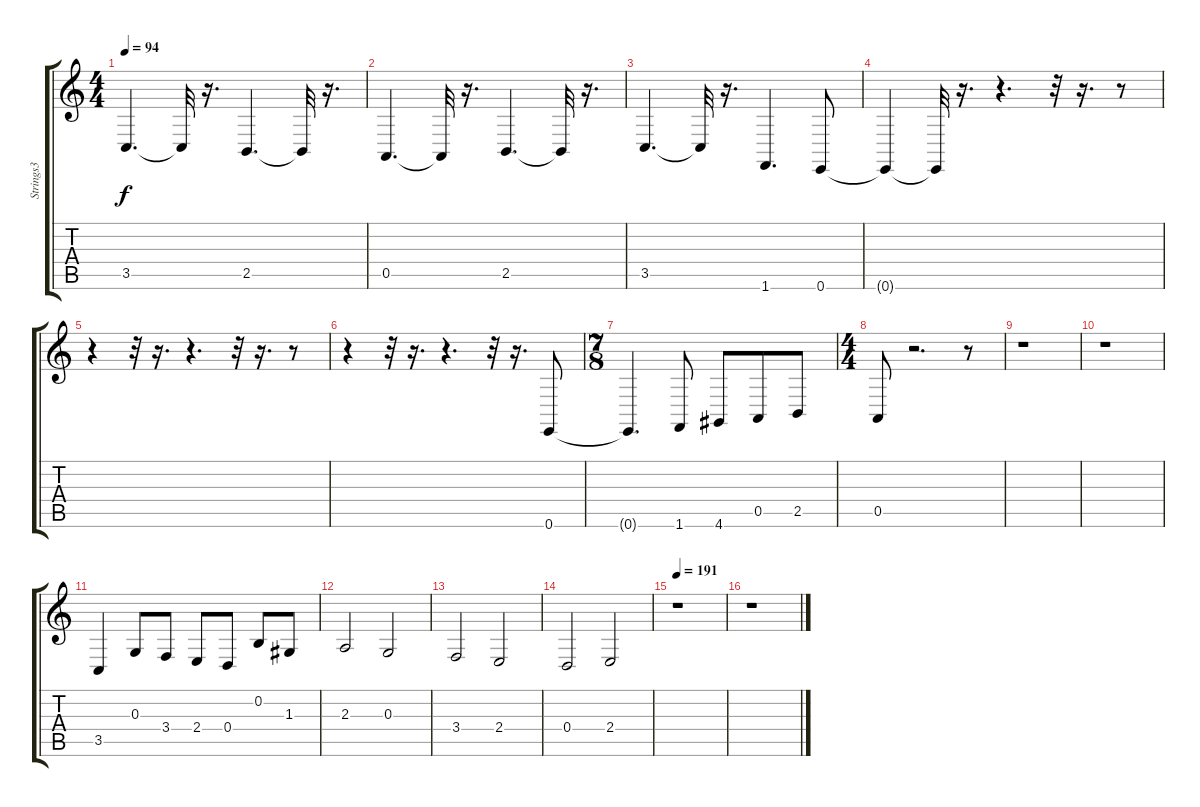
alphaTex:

\track ("Strings3" "Strings3") {instrument stringensemble1}
\staff {score tabs}
\tuning (E4 B3 G3 D3 A2 E2) {hide}
\ts (4 4)
\tempo 94
\clef g2
\ks c
3.5.4{d dy f} 3.5{t}.32 r.16{d} 2.5.4{d} 2.5{t}.32 r.16{d} |
0.5.4{d} 0.5{t}.32 r.16{d} 2.5.4{d} 2.5{t}.32 r.16{d} |
3.5.4{d} 3.5{t}.32 r.16{d} 1.6.4{d} 0.6.8 |
0.6{t}.4 0.6{t}.32 r.16{d} r.4{d} r.32 r.16{d} r.8 |
r.4 r.32 r.16{d} r.4{d} r.32 r.16{d} r.8 |
r.4 r.32 r.16{d} r.4{d} r.32 r.16{d} 0.6.8 |
\ts (7 8)
0.6{t}.4{d} 1.6.8 4.6.8 0.5.8 2.5.8 |
\ts (4 4)
0.5.8 r.2{d} r.8 |
r.1 |
r.1 |
3.5.4 0.3.8 3.4.8 2.4.8 0.4.8 0.2.8 1.3.8 |
2.3.2 0.3.2 |
3.4.2 2.4.2 |
0.4.2 2.4.2 |
\tempo 191
r.1 |
r.1
